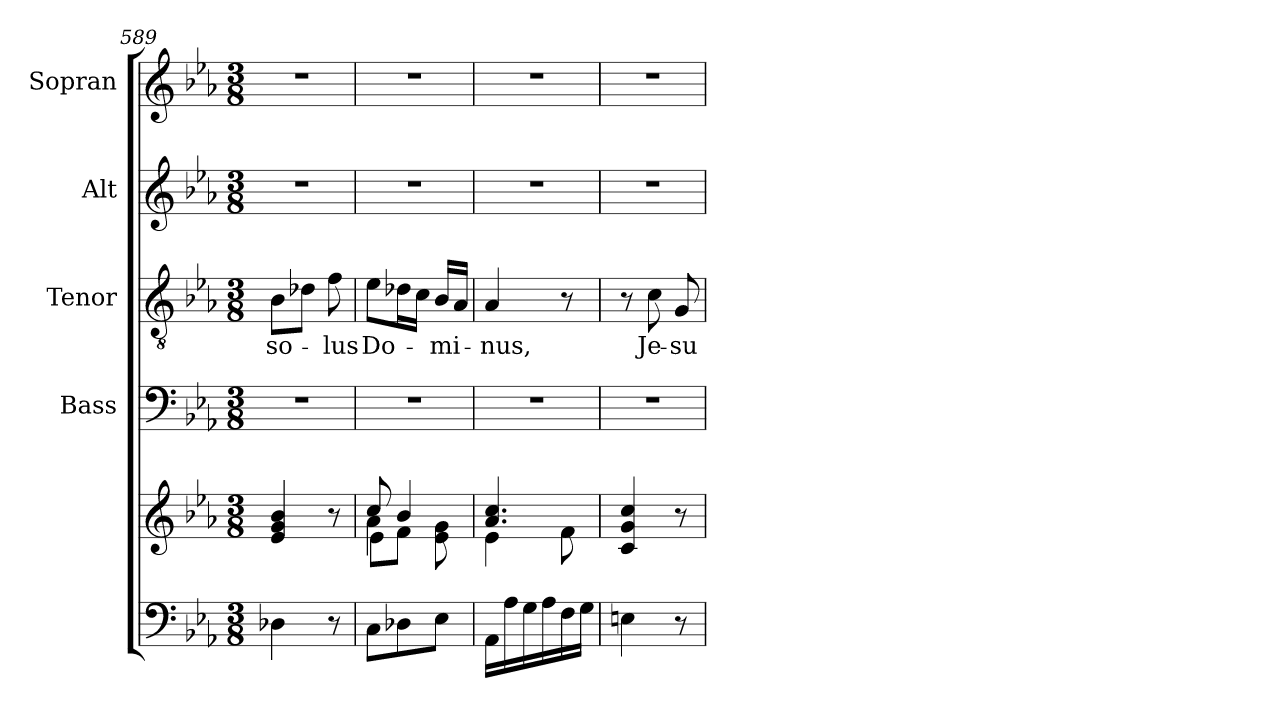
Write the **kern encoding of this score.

**kern	**kern	**kern	**kern	**text	**kern	**kern
*part5	*part5	*part4	*part3	*part3	*part2	*part1
*staff6	*staff5	*staff4	*staff3	*staff3	*staff2	*staff1
*	*	*I"Bass	*I"Tenor	*	*I"Alt	*I"Sopran
*	*	*I'B.	*I'T.	*	*I'A.	*I'S.
*clefF4	*clefG2	*clefF4	*clefGv2	*	*clefG2	*clefG2
*k[b-e-a-]	*k[b-e-a-]	*k[b-e-a-]	*k[b-e-a-]	*	*k[b-e-a-]	*k[b-e-a-]
*E-:	*E-:	*E-:	*E-:	*	*E-:	*E-:
*M3/8	*M3/8	*M3/8	*M3/8	*	*M3/8	*M3/8
=589	=589	=589	=589	=589	=589	=589
!	!	!	!	!LO:LY:b	!	!
4D-X\	4e-/ 4g/ 4b-/	4.r	8B-\L	so-	4.r	4.r
.	.	.	8d-X\J	.	.	.
!	!	!	!	!LO:LY:b	!	!
8r	8r	.	8f\	-lus	.	.
=590	=590	=590	=590	=590	=590	=590
*	*^	*	*	*	*	*
*	*	*^	*	*	*	*	*
!	!	!	!	!	!	!LO:LY:b	!	!
8C\L	8cc/	4a-\	8e-\L	4.r	8e-\L	Do-	4.r	4.r
8D-X\	4b-/	.	8f\J	.	16d-X\L	.	.	.
.	.	.	.	.	16c\JJ	.	.	.
!	!	!	!	!	!	!LO:LY:b	!	!
8E-\J	.	8e-\ 8g\	8ryy	.	16B-/LL	-mi-	.	.
.	.	.	.	.	16A-/JJ	.	.	.
*	*	*v	*v	*	*	*	*	*
=591	=591	=591	=591	=591	=591	=591	=591
!	!	!	!	!	!LO:LY:b	!	!
16AA-\LL	4.a-/ 4.cc/	4e-\	4.r	4A-/	-nus,	4.r	4.r
16A-\	.	.	.	.	.	.	.
16G\	.	.	.	.	.	.	.
16A-\	.	.	.	.	.	.	.
16F\	.	8f\	.	8r	.	.	.
16G\JJ	.	.	.	.	.	.	.
*	*v	*v	*	*	*	*	*
!!LO:LB:g=z
=592	=592	=592	=592	=592	=592	=592
4En\	4c/ 4g/ 4cc/	4.r	8r	.	4.r	4.r
!	!	!	!	!LO:LY:b	!	!
.	.	.	8c\	Je-	.	.
!	!	!	!	!LO:LY:b	!	!
8r	8r	.	8G/	-su	.	.
=	=	=	=	=	=	=
*-	*-	*-	*-	*-	*-	*-
